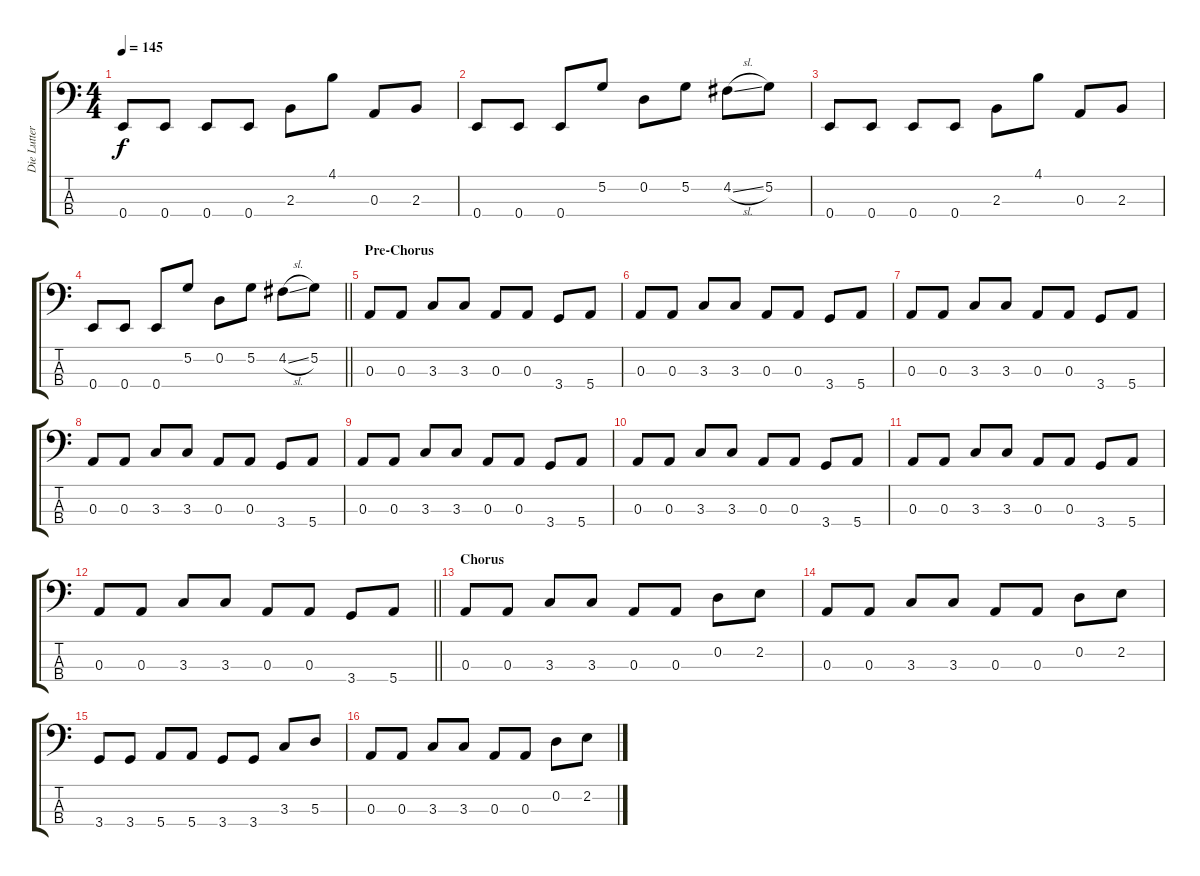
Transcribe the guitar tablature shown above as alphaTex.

\track ("Die Lutter" "Die Lutter") {instrument electricbasspick}
\staff {score tabs}
\tuning (G2 D2 A1 E1) {hide}
\ts (4 4)
\tempo 145
\clef f4
\ks c
0.4.8{dy f} 0.4.8 0.4.8 0.4.8 2.3.8 4.1.8 0.3.8 2.3.8 |
0.4.8 0.4.8 0.4.8 5.2.8 0.2.8 5.2.8 4.2{sl}.8 5.2.8 |
0.4.8 0.4.8 0.4.8 0.4.8 2.3.8 4.1.8 0.3.8 2.3.8 |
\barLineRight lightlight
0.4.8 0.4.8 0.4.8 5.2.8 0.2.8 5.2.8 4.2{sl}.8 5.2.8 |
\section ("" "Pre-Chorus")
0.3.8 0.3.8 3.3.8 3.3.8 0.3.8 0.3.8 3.4.8 5.4.8 |
0.3.8 0.3.8 3.3.8 3.3.8 0.3.8 0.3.8 3.4.8 5.4.8 |
0.3.8 0.3.8 3.3.8 3.3.8 0.3.8 0.3.8 3.4.8 5.4.8 |
0.3.8 0.3.8 3.3.8 3.3.8 0.3.8 0.3.8 3.4.8 5.4.8 |
0.3.8 0.3.8 3.3.8 3.3.8 0.3.8 0.3.8 3.4.8 5.4.8 |
0.3.8 0.3.8 3.3.8 3.3.8 0.3.8 0.3.8 3.4.8 5.4.8 |
0.3.8 0.3.8 3.3.8 3.3.8 0.3.8 0.3.8 3.4.8 5.4.8 |
\barLineRight lightlight
0.3.8 0.3.8 3.3.8 3.3.8 0.3.8 0.3.8 3.4.8 5.4.8 |
\section ("" "Chorus")
0.3.8 0.3.8 3.3.8 3.3.8 0.3.8 0.3.8 0.2.8 2.2.8 |
0.3.8 0.3.8 3.3.8 3.3.8 0.3.8 0.3.8 0.2.8 2.2.8 |
3.4.8 3.4.8 5.4.8 5.4.8 3.4.8 3.4.8 3.3.8 5.3.8 |
0.3.8 0.3.8 3.3.8 3.3.8 0.3.8 0.3.8 0.2.8 2.2.8
